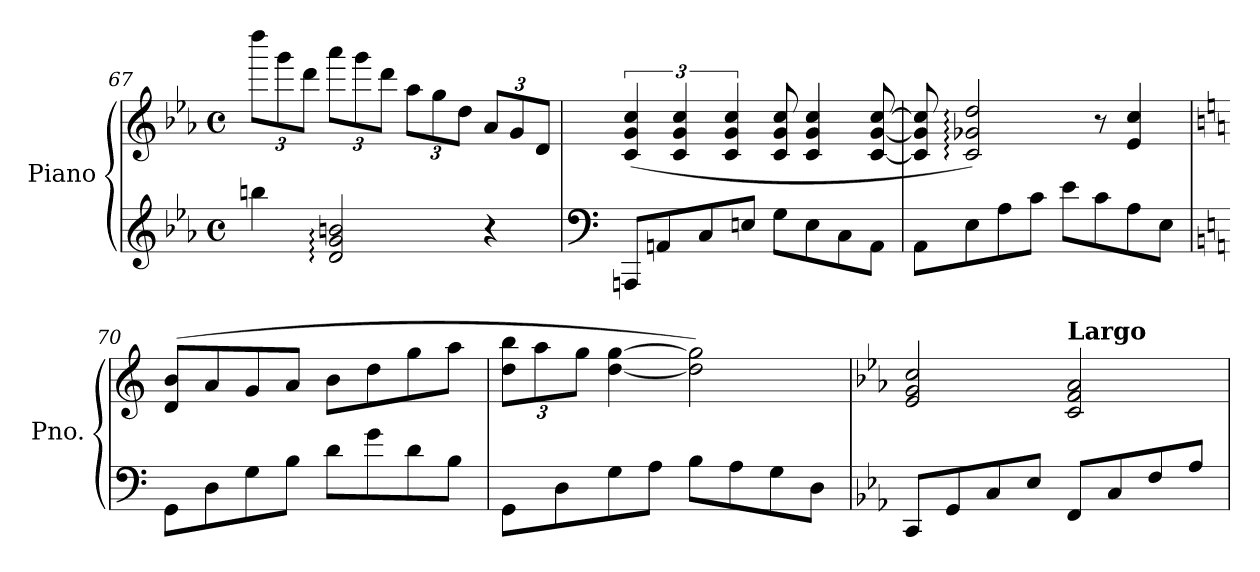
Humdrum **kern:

**kern	**kern
*part1	*part1
*staff2	*staff1
*I"Piano	*
*I'Pno.	*
*clefG2	*clefG2
*k[b-e-a-]	*k[b-e-a-]
*M4/4	*M4/4
*met(c)	*met(c)
*	*Xbrackettup
=67	=67
4bbn\	12dddd\L
.	12ggg\
.	12ddd\J
2d/: 2g/: 2bn/:	12aaa-\L
.	12ggg\
.	12ddd\J
.	12aa-\L
.	12gg\
.	12dd\J
4r	12a-/L
.	12g/
.	12d/J
=68	=68
*clefF4	*
*	*brackettup
8AAAn/L	(>6c/ 6g/ 6cc/
8AAn/	.
.	6c/ 6g/ 6cc/
8C/	.
.	6c/ 6g/ 6cc/
8En/J	.
8G\L	8c/ 8g/ 8cc/
8E\	4c/ 4g/ 4cc/
8C\	.
8AA\J	[8c/ [8g/ [8cc/
!!LO:LB:g=z
=69	=69
8AA-\L	8c/] 8g/] 8cc/]
8E-\	2c/: 2g-X/: 2dd/:)
8A-\	.
8c\J	.
8e-\L	.
8c\	8r
8A-\	4e-/ 4cc/
8E-\J	.
=70	=70
*k[]	*k[]
8GG\L	(>8d/ 8b/L
8D\	8a/
8G\	8g/
8B\J	8a/J
8d\L	8b\L
8g\	8dd\
8d\	8gg\
8B\J	8aa\J
=71	=71
*	*Xbrackettup
8GG\L	12dd\ 12bb\L
.	12aa\
8D\	.
.	12gg\J
8G\	[4dd\ [4gg\
8A\J	.
8B\L	2dd\] 2gg\])
8A\	.
8G\	.
8D\J	.
=72	=72
*k[b-e-a-]	*k[b-e-a-]
*	*MM80
8CC/L	2e-/ 2g/ 2cc/
8GG/	.
8C/	.
8E-/J	.
!	!LO:TX:a:B:t=Largo
8FF/L	2c/ 2f/ 2a-/
8C/	.
8F/	.
8A-/J	.
=	=
*-	*-
